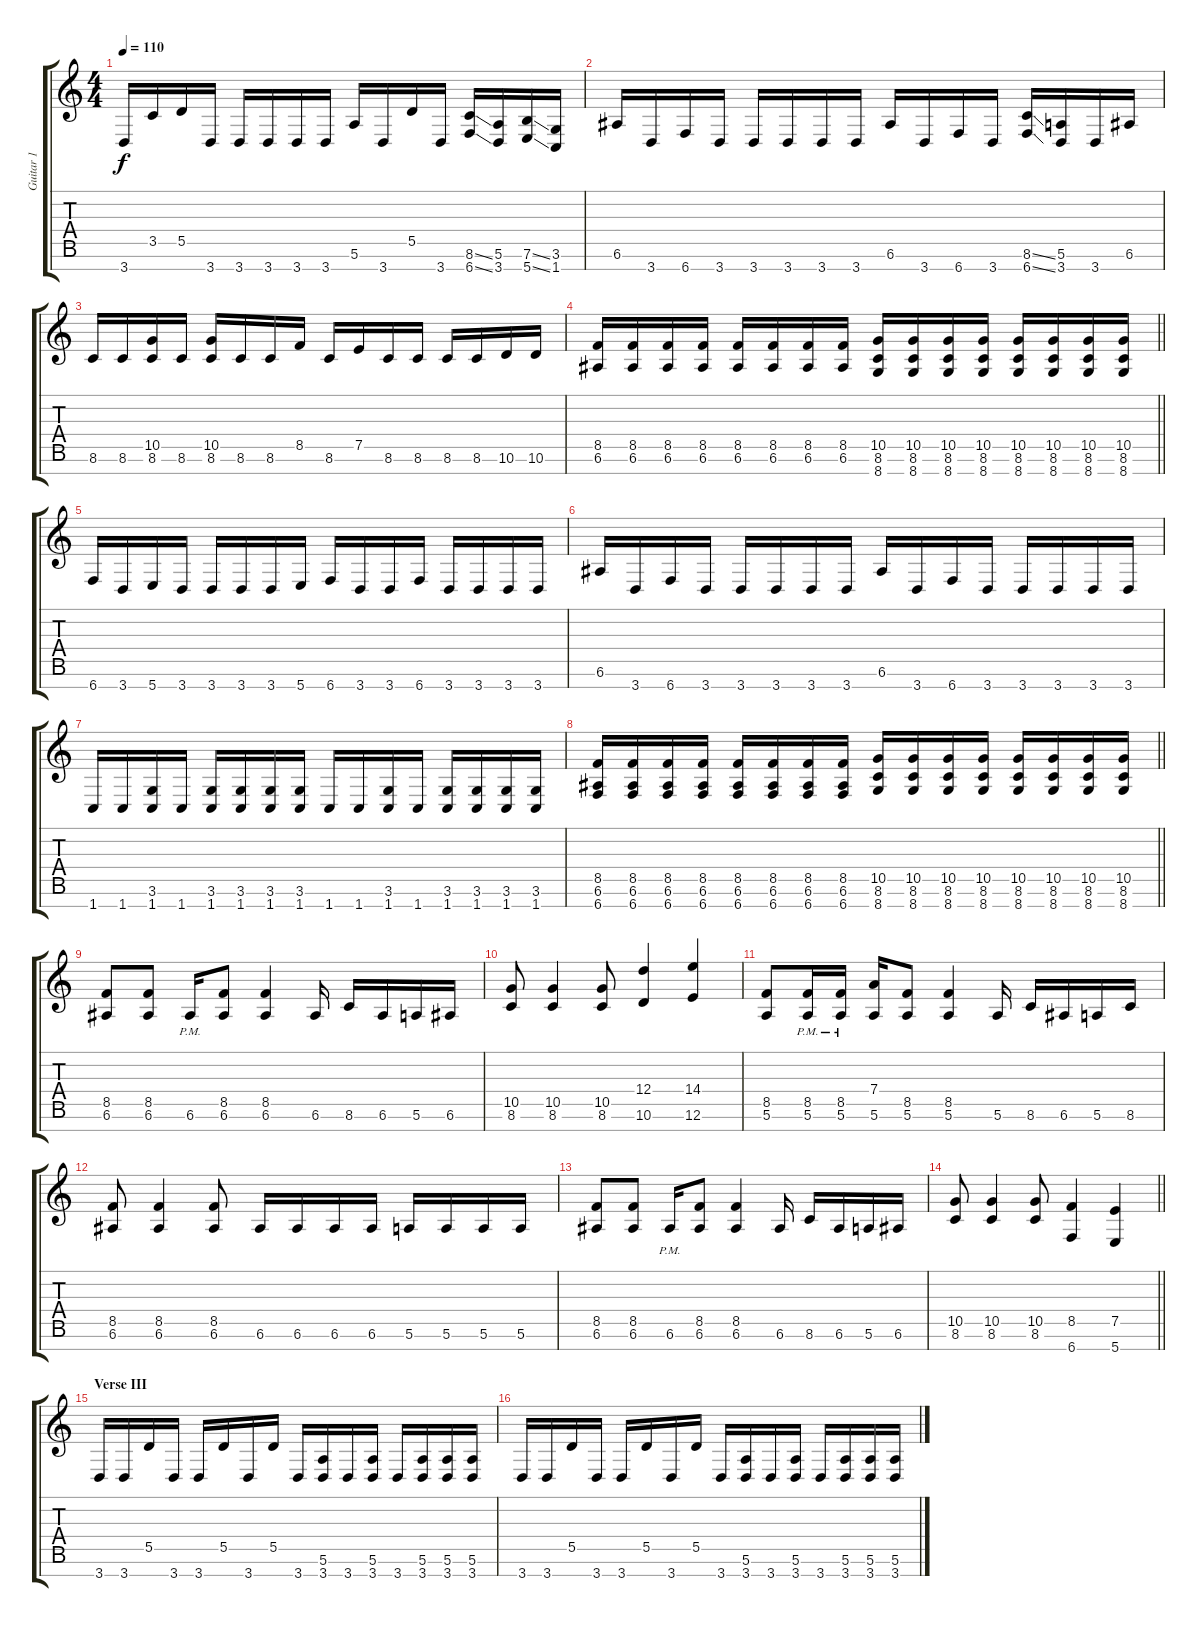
\track ("Guitar 1" "Guitar 1") {instrument distortionguitar}
\staff {score tabs}
\tuning (E4 B3 G3 D3 A2 E2 B1) {hide}
\ts (4 4)
\tempo 110
\clef g2
\ks c
3.7.16{dy f} 3.5.16 5.5.16 3.7.16 3.7.16 3.7.16 3.7.16 3.7.16 5.6.16 3.7.16 5.5.16 3.7.16 (8.6{ss} 6.7{ss}).16 (5.6 3.7).16 (7.6{ss} 5.7{ss}).16 (3.6 1.7).16 |
6.6.16 3.7.16 6.7.16 3.7.16 3.7.16 3.7.16 3.7.16 3.7.16 6.6.16 3.7.16 6.7.16 3.7.16 (8.6{ss} 6.7{ss}).16 (5.6 3.7).16 3.7.16 6.6.16 |
8.6.16 8.6.16 (10.5 8.6).16 8.6.16 (10.5 8.6).16 8.6.16 8.6.16 8.5.16 8.6.16 7.5.16 8.6.16 8.6.16 8.6.16 8.6.16 10.6.16 10.6.16 |
\barLineRight lightlight
(8.5 6.6).16 (8.5 6.6).16 (8.5 6.6).16 (8.5 6.6).16 (8.5 6.6).16 (8.5 6.6).16 (8.5 6.6).16 (8.5 6.6).16 (10.5 8.6 8.7).16 (10.5 8.6 8.7).16 (10.5 8.6 8.7).16 (10.5 8.6 8.7).16 (10.5 8.6 8.7).16 (10.5 8.6 8.7).16 (10.5 8.6 8.7).16 (10.5 8.6 8.7).16 |
6.7.16 3.7.16 5.7.16 3.7.16 3.7.16 3.7.16 3.7.16 5.7.16 6.7.16 3.7.16 3.7.16 6.7.16 3.7.16 3.7.16 3.7.16 3.7.16 |
6.6.16 3.7.16 6.7.16 3.7.16 3.7.16 3.7.16 3.7.16 3.7.16 6.6.16 3.7.16 6.7.16 3.7.16 3.7.16 3.7.16 3.7.16 3.7.16 |
1.7.16 1.7.16 (3.6 1.7).16 1.7.16 (3.6 1.7).16 (3.6 1.7).16 (3.6 1.7).16 (3.6 1.7).16 1.7.16 1.7.16 (3.6 1.7).16 1.7.16 (3.6 1.7).16 (3.6 1.7).16 (3.6 1.7).16 (3.6 1.7).16 |
\barLineRight lightlight
(8.5 6.6 6.7).16 (8.5 6.6 6.7).16 (8.5 6.6 6.7).16 (8.5 6.6 6.7).16 (8.5 6.6 6.7).16 (8.5 6.6 6.7).16 (8.5 6.6 6.7).16 (8.5 6.6 6.7).16 (10.5 8.6 8.7).16 (10.5 8.6 8.7).16 (10.5 8.6 8.7).16 (10.5 8.6 8.7).16 (10.5 8.6 8.7).16 (10.5 8.6 8.7).16 (10.5 8.6 8.7).16 (10.5 8.6 8.7).16 |
(8.5 6.6).8 (8.5 6.6).8 6.6{pm}.16 (8.5 6.6).8 (8.5 6.6).4 6.6.16 8.6.16 6.6.16 5.6.16 6.6.16 |
(10.5 8.6).8 (10.5 8.6).4 (10.5 8.6).8 (12.4 10.6).4 (14.4 12.6).4 |
(8.5 5.6).8 (8.5{pm} 5.6{pm}).16 (8.5{pm} 5.6{pm}).16 (7.4 5.6).16 (8.5 5.6).8 (8.5 5.6).4 5.6.16 8.6.16 6.6.16 5.6.16 8.6.16 |
(8.5 6.6).8 (8.5 6.6).4 (8.5 6.6).8 6.6.16 6.6.16 6.6.16 6.6.16 5.6.16 5.6.16 5.6.16 5.6.16 |
(8.5 6.6).8 (8.5 6.6).8 6.6{pm}.16 (8.5 6.6).8 (8.5 6.6).4 6.6.16 8.6.16 6.6.16 5.6.16 6.6.16 |
\barLineRight lightlight
(10.5 8.6).8 (10.5 8.6).4 (10.5 8.6).8 (8.5 6.7).4 (7.5 5.7).4 |
\section ("" "Verse III")
3.7.16 3.7.16 5.5.16 3.7.16 3.7.16 5.5.16 3.7.16 5.5.16 3.7.16 (5.6 3.7).16 3.7.16 (5.6 3.7).16 3.7.16 (5.6 3.7).16 (5.6 3.7).16 (5.6 3.7).16 |
3.7.16 3.7.16 5.5.16 3.7.16 3.7.16 5.5.16 3.7.16 5.5.16 3.7.16 (5.6 3.7).16 3.7.16 (5.6 3.7).16 3.7.16 (5.6 3.7).16 (5.6 3.7).16 (5.6 3.7).16
